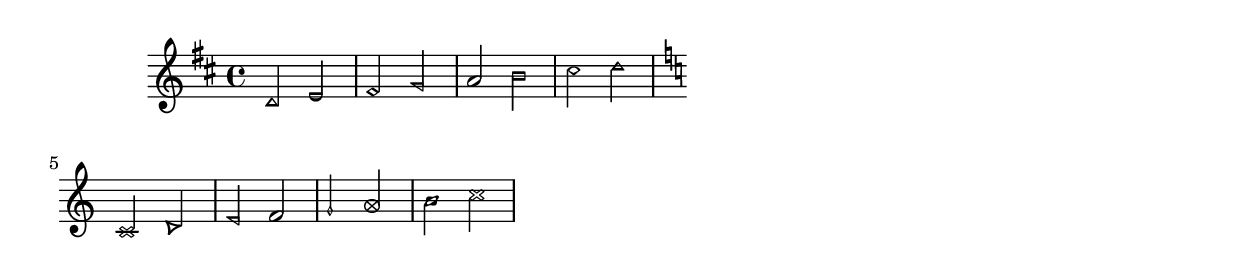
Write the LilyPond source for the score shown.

%% Do not edit this file; it is auto-generated from LSR http://lsr.dsi.unimi.it
%% This file is in the public domain.
\version "2.13.1"

\header {
  lsrtags = "pitches, editorial-annotations"

  doctitlees = "Aplicar estilos de cabeza según la nota de la escala"
  texidoces = "
La propiedad @code{shapeNoteStyles} se puede usar para definir varios
estilos de cabezas de nota para cada grado de la escala (según esté
establecido por la armadura o por la propiedad \"tonic\").  Esta
propiedad requiere un conjunto de símbolos, que pueden ser puramente
arbitrarios (se permiten expresiones geométricas como @code{triangle},
triángulo, @code{cross}, aspas, y @code{xcircle}, círculo con aspas) o
basados en una antigua tradición americana de grabado (ciertos nombres
de nota latinos trambién se permiten).

Dicho esto, para imitar antiguos cancioneros americanos, existen varios
estilos predefinidos de cabezas de nota disponibles a través de
instrucciones de abreviatura como @code{\\aikenHeads} o
@code{\\sacredHarpHeads}.

Este ejemplo muestra distintas formas de obtener cabezas de notas con forma,
y muestra la capacidad de transportar una melodía sin perder la
correspondencia entre las funciones armónicas y los estilos de cabezas de
nota.

"

  doctitlede = "Notenkopfstile besierend auf der Tonleiterstufe erstellen"
  texidocde = "
Die @code{shapeNoteStyles}-(NotenFormenStile)-Eigenschaft kann benutzt
werden, um verschiedene Notenstile für jeden Schritt der Tonleiter
zudefinieren (vorgegeben von der Tonart oder der @q{tonic}
(Tonika)-Eigneschaft.  Diese Eigenschaft braucht eine Anzahl von Symbolen,
welche beliebig sein können (geometrische Ausdrücke wie @code{triangle}
(Dreieck), @code{cross} (Kreuz) und @code{xcircle} (X-Kreis) sind erlaubt)
oder basierend auf einer alten amerikanischen Notensatztradition (einige
lateinische Notenbezeichnungen sind auch erlaubt).

Um alte amerikanische Liederbücher zu imitieren, gibt es einige
vordefinierte Notenstile wie etwa @code{\\aikenHeads} (im Stil von Aiken)
oder @code{\\sacredHarpHeads} (im Stil der Sacred Harp-Tradition).

Dieses Beispiel zeigt, wie man unterschiedlich geformte Noten erhält und
eine Melodie transponieren kann, ohne dass das Verhältnis zwischen den
harmonischen Funktionen und dem Notenstil verloren geht.

"

  texidoc = "
The @code{shapeNoteStyles} property can be used to define various note
head styles for each step of the scale (as set by the key signature or
the \"tonic\" property). This property requires a set of symbols, which
can be purely arbitrary (geometrical expressions such as
@code{triangle}, @code{cross}, and @code{xcircle} are allowed) or based
on old American engraving tradition (some latin note names are also
allowed).

That said, to imitate old American song books, there are several
predefined note head styles available through shortcut commands such as
@code{\\aikenHeads} or @code{\\sacredHarpHeads}.

This example shows different ways to obtain shape note heads, and
demonstrates the ability to transpose a melody without losing the
correspondence between harmonic functions and note head styles. 

"
  doctitle = "Applying note head styles depending on the step of the scale"
} % begin verbatim

fragment = {
  \key c \major
  c2 d
  e2 f
  g2 a
  b2 c
}

\score {
  \new Staff {
    \transpose c d 
    \relative c' {
      \set shapeNoteStyles = #'#(do re mi fa
                                 #f la ti)
      \fragment
    }

    \break

    \relative c' {
      \set shapeNoteStyles  = #'#(cross triangle fa #f
                                  mensural xcircle diamond)
      \fragment
    }
  }
  \layout { ragged-right = ##t }
}
